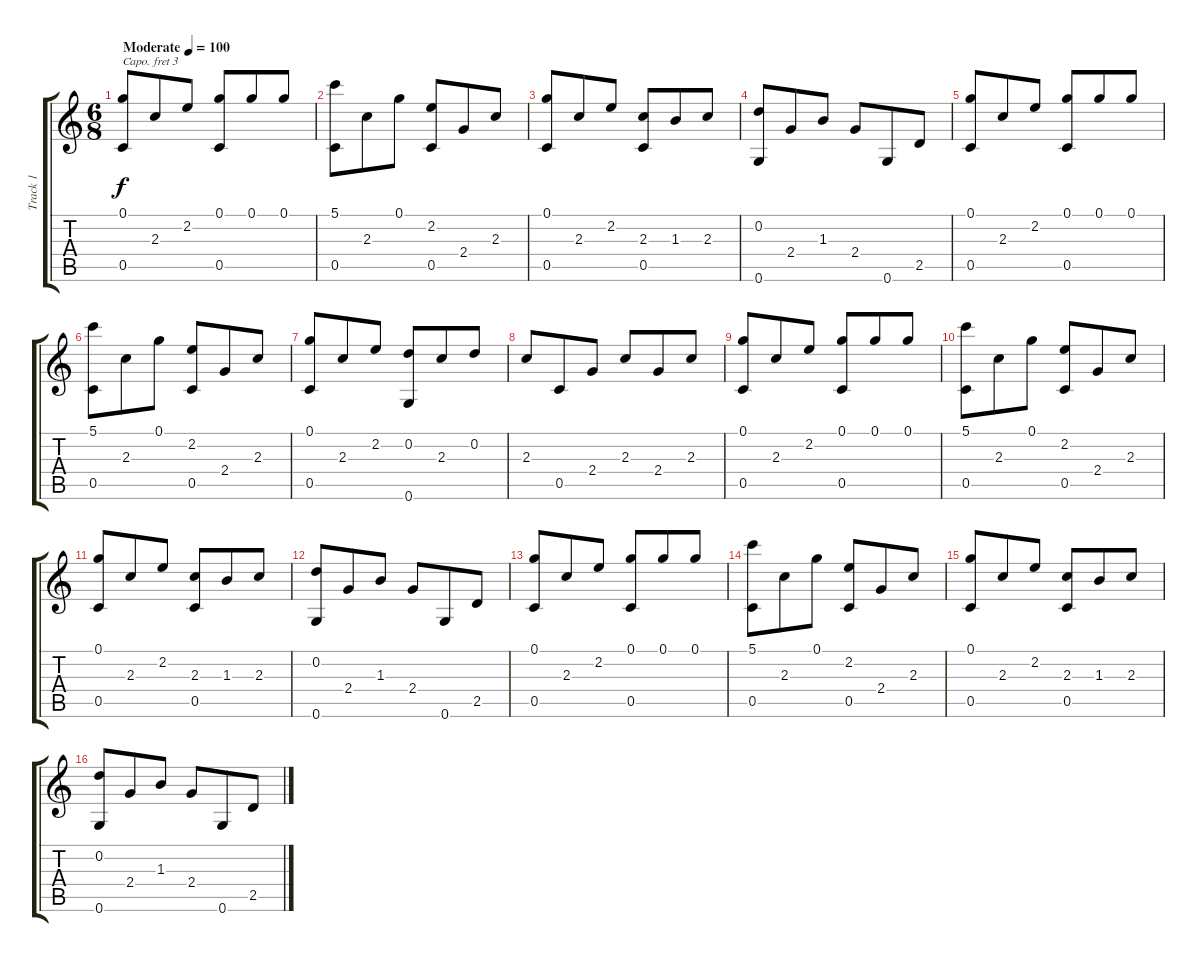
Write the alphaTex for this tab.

\track ("Track 1" "Track 1") {instrument acousticguitarsteel}
\staff {score tabs}
\capo 3
\tuning (E4 B3 G3 D3 A2 E2) {hide}
\ts (6 8)
\tempo (100 "Moderate")
\clef g2
\ks c
(0.1 0.5).8{dy f instrument acousticguitarsteel} 2.3.8 2.2.8 (0.1 0.5).8 0.1.8 0.1.8 |
(5.1 0.5).8 2.3.8 0.1.8 (2.2 0.5).8 2.4.8 2.3.8 |
(0.1 0.5).8 2.3.8 2.2.8 (2.3 0.5).8 1.3.8 2.3.8 |
(0.2 0.6).8 2.4.8 1.3.8 2.4.8 0.6.8 2.5.8 |
(0.1 0.5).8 2.3.8 2.2.8 (0.1 0.5).8 0.1.8 0.1.8 |
(5.1 0.5).8 2.3.8 0.1.8 (2.2 0.5).8 2.4.8 2.3.8 |
(0.1 0.5).8 2.3.8 2.2.8 (0.2 0.6).8 2.3.8 0.2.8 |
2.3.8 0.5.8 2.4.8 2.3.8 2.4.8 2.3.8 |
(0.1 0.5).8 2.3.8 2.2.8 (0.1 0.5).8 0.1.8 0.1.8 |
(5.1 0.5).8 2.3.8 0.1.8 (2.2 0.5).8 2.4.8 2.3.8 |
(0.1 0.5).8 2.3.8 2.2.8 (2.3 0.5).8 1.3.8 2.3.8 |
(0.2 0.6).8 2.4.8 1.3.8 2.4.8 0.6.8 2.5.8 |
(0.1 0.5).8 2.3.8 2.2.8 (0.1 0.5).8 0.1.8 0.1.8 |
(5.1 0.5).8 2.3.8 0.1.8 (2.2 0.5).8 2.4.8 2.3.8 |
(0.1 0.5).8 2.3.8 2.2.8 (2.3 0.5).8 1.3.8 2.3.8 |
(0.2 0.6).8 2.4.8 1.3.8 2.4.8 0.6.8 2.5.8
